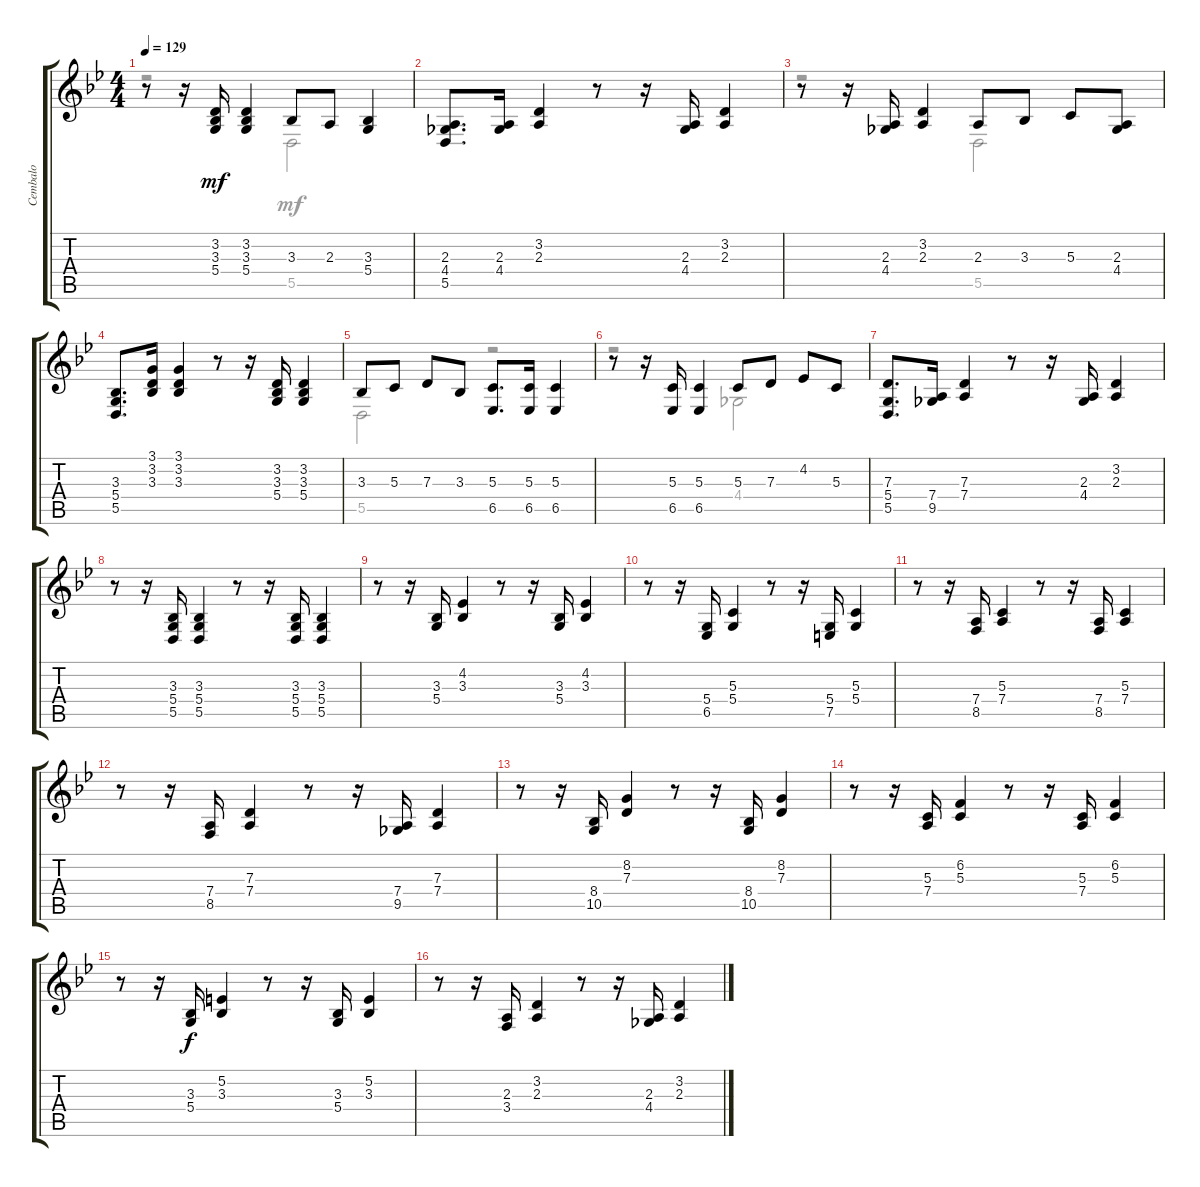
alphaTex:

\track ("Cembalo" "Cembalo") {instrument harpsichord}
\staff {score tabs}
\tuning (E4 B3 G3 D3 A2 E2) {hide}
\voice
\ts (4 4)
\tempo 129
\clef g2
\ks bb
r.8{dy mf} r.16 (3.2 3.3 5.4).16 (3.2 3.3 5.4).4 3.3.8 2.3.8 (3.3 5.4).4 |
(2.3 4.4 5.5).8{d} (2.3 4.4).16 (3.2 2.3).4 r.8 r.16 (2.3 4.4).16 (3.2 2.3).4 |
r.8 r.16 (2.3 4.4).16 (3.2 2.3).4 2.3.8 3.3.8 5.3.8 (2.3 4.4).8 |
(3.3 5.4 5.5).8{d} (3.1 3.2 3.3).16 (3.1 3.2 3.3).4 r.8 r.16 (3.2 3.3 5.4).16 (3.2 3.3 5.4).4 |
3.3.8 5.3.8 7.3.8 3.3.8 (5.3 6.5).8{d} (5.3 6.5).16 (5.3 6.5).4 |
r.8 r.16 (5.3 6.5).16 (5.3 6.5).4 5.3.8 7.3.8 4.2.8 5.3.8 |
(7.3 5.4 5.5).8{d} (7.4 9.5).16 (7.3 7.4).4 r.8 r.16 (2.3 4.4).16 (3.2 2.3).4 |
r.8 r.16 (3.3 5.4 5.5).16 (3.3 5.4 5.5).4 r.8 r.16 (3.3 5.4 5.5).16 (3.3 5.4 5.5).4 |
r.8 r.16 (3.3 5.4).16 (4.2 3.3).4 r.8 r.16 (3.3 5.4).16 (4.2 3.3).4 |
r.8 r.16 (5.4 6.5).16 (5.3 5.4).4 r.8 r.16 (5.4 7.5).16 (5.3 5.4).4 |
r.8 r.16 (7.4 8.5).16 (5.3 7.4).4 r.8 r.16 (7.4 8.5).16 (5.3 7.4).4 |
r.8 r.16 (7.4 8.5).16 (7.3 7.4).4 r.8 r.16 (7.4 9.5).16 (7.3 7.4).4 |
r.8 r.16 (8.4 10.5).16 (8.2 7.3).4 r.8 r.16 (8.4 10.5).16 (8.2 7.3).4 |
r.8 r.16 (5.3 7.4).16 (6.2 5.3).4 r.8 r.16 (5.3 7.4).16 (6.2 5.3).4 |
r.8 r.16 (3.3 5.4).16{dy f} (5.2 3.3).4 r.8 r.16 (3.3 5.4).16 (5.2 3.3).4 |
r.8 r.16 (2.3 3.4).16 (3.2 2.3).4 r.8 r.16 (2.3 4.4).16 (3.2 2.3).4
\voice
\clef g2
\ottava regular
\simile none
\ks bb
r.2{dy pp} 5.5.2{dy mf} |
|
r.2 5.5.2 |
|
5.5.2 r.2 |
r.2 4.4.2 |
|
|
|
|
|
|
|
|
|
